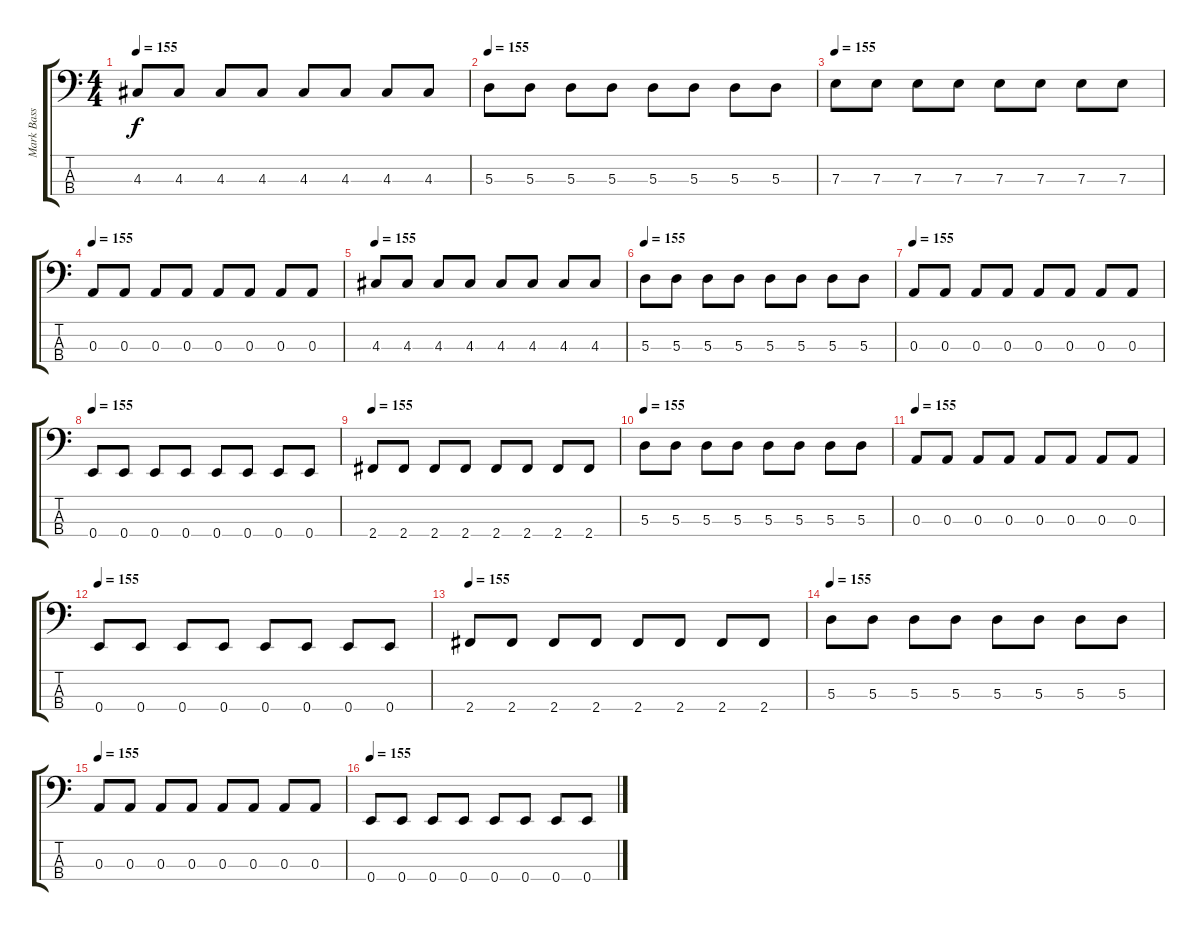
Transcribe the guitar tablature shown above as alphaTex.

\track ("Mark Bass" "Mark Bass") {instrument electricbasspick}
\staff {score tabs}
\tuning (G2 D2 A1 E1) {hide}
\ts (4 4)
\tempo 155
\clef f4
\ks c
4.3.8{dy f} 4.3.8 4.3.8 4.3.8 4.3.8 4.3.8 4.3.8 4.3.8 |
\tempo 155
5.3.8 5.3.8 5.3.8 5.3.8 5.3.8 5.3.8 5.3.8 5.3.8 |
\tempo 155
7.3.8 7.3.8 7.3.8 7.3.8 7.3.8 7.3.8 7.3.8 7.3.8 |
\tempo 155
0.3.8 0.3.8 0.3.8 0.3.8 0.3.8 0.3.8 0.3.8 0.3.8 |
\tempo 155
4.3.8 4.3.8 4.3.8 4.3.8 4.3.8 4.3.8 4.3.8 4.3.8 |
\tempo 155
5.3.8 5.3.8 5.3.8 5.3.8 5.3.8 5.3.8 5.3.8 5.3.8 |
\tempo 155
0.3.8 0.3.8 0.3.8 0.3.8 0.3.8 0.3.8 0.3.8 0.3.8 |
\tempo 155
0.4.8 0.4.8 0.4.8 0.4.8 0.4.8 0.4.8 0.4.8 0.4.8 |
\tempo 155
2.4.8 2.4.8 2.4.8 2.4.8 2.4.8 2.4.8 2.4.8 2.4.8 |
\tempo 155
5.3.8 5.3.8 5.3.8 5.3.8 5.3.8 5.3.8 5.3.8 5.3.8 |
\tempo 155
0.3.8 0.3.8 0.3.8 0.3.8 0.3.8 0.3.8 0.3.8 0.3.8 |
\tempo 155
0.4.8 0.4.8 0.4.8 0.4.8 0.4.8 0.4.8 0.4.8 0.4.8 |
\tempo 155
2.4.8 2.4.8 2.4.8 2.4.8 2.4.8 2.4.8 2.4.8 2.4.8 |
\tempo 155
5.3.8 5.3.8 5.3.8 5.3.8 5.3.8 5.3.8 5.3.8 5.3.8 |
\tempo 155
0.3.8 0.3.8 0.3.8 0.3.8 0.3.8 0.3.8 0.3.8 0.3.8 |
\tempo 155
0.4.8 0.4.8 0.4.8 0.4.8 0.4.8 0.4.8 0.4.8 0.4.8
